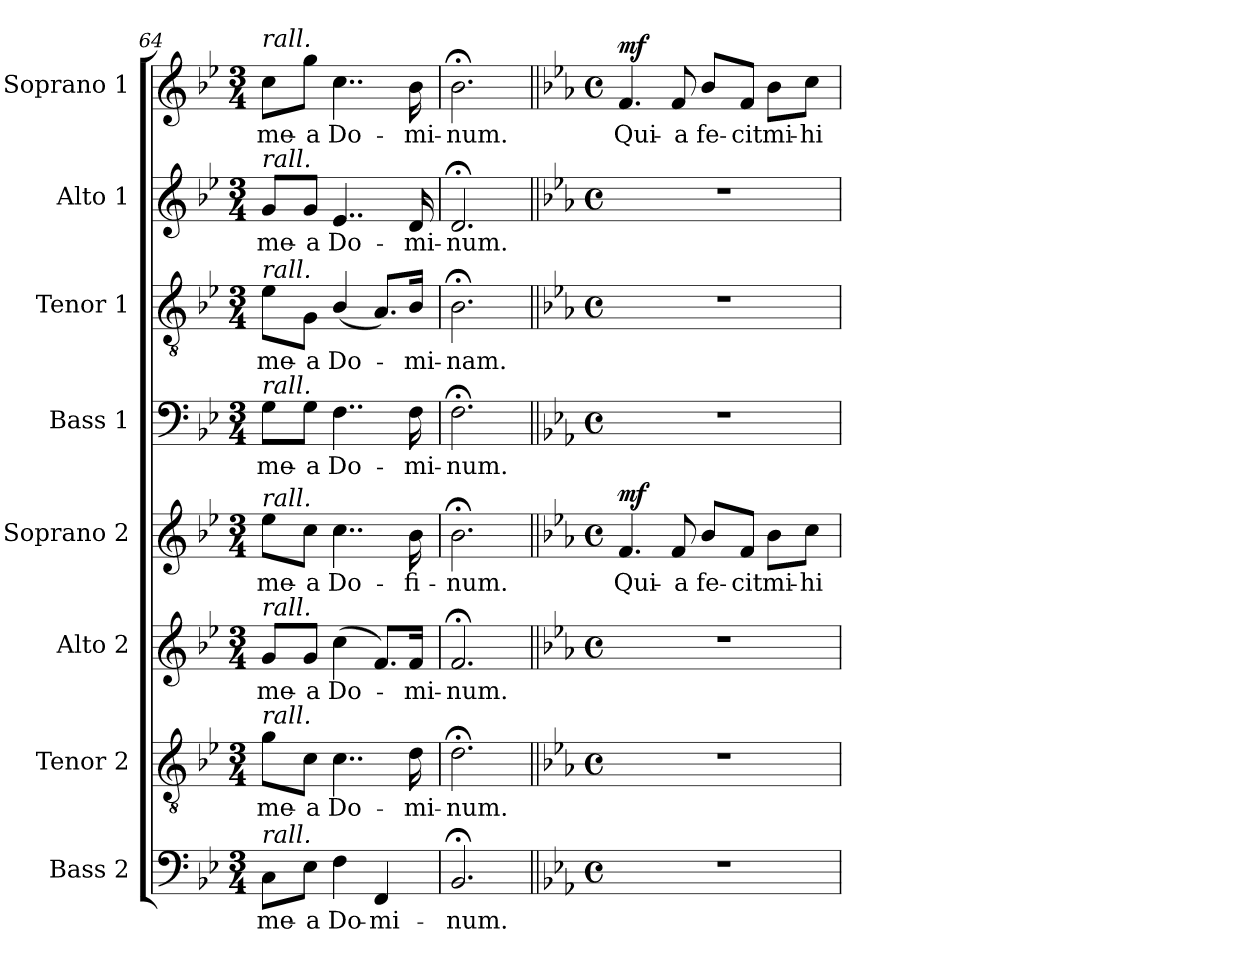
**kern	**text	**kern	**text	**kern	**text	**kern	**text	**dynam	**kern	**text	**kern	**text	**kern	**text	**kern	**text	**dynam
*part8	*part8	*part7	*part7	*part6	*part6	*part5	*part5	*part5	*part4	*part4	*part3	*part3	*part2	*part2	*part1	*part1	*part1
*staff8	*staff8	*staff7	*staff7	*staff6	*staff6	*staff5	*staff5	*staff5	*staff4	*staff4	*staff3	*staff3	*staff2	*staff2	*staff1	*staff1	*staff1
*I"Bass 2	*	*I"Tenor 2	*	*I"Alto 2	*	*I"Soprano 2	*	*	*I"Bass 1	*	*I"Tenor 1	*	*I"Alto 1	*	*I"Soprano 1	*	*
*I'B 2.	*	*I'T 2.	*	*I'A 2.	*	*I'S 2.	*	*	*I'B 1.	*	*I'T 1.	*	*I'A 1.	*	*I'S 1.	*	*
*clefF4	*	*clefGv2	*	*clefG2	*	*clefG2	*	*	*clefF4	*	*clefGv2	*	*clefG2	*	*clefG2	*	*
*	*	*ITrd7c12	*	*	*	*	*	*	*	*	*ITrd7c12	*	*	*	*	*	*
*k[b-e-]	*	*k[b-e-]	*	*k[b-e-]	*	*k[b-e-]	*	*	*k[b-e-]	*	*k[b-e-]	*	*k[b-e-]	*	*k[b-e-]	*	*
*B-:	*	*B-:	*	*B-:	*	*B-:	*	*	*B-:	*	*B-:	*	*B-:	*	*B-:	*	*
*M3/4	*	*M3/4	*	*M3/4	*	*M3/4	*	*	*M3/4	*	*M3/4	*	*M3/4	*	*M3/4	*	*
=64	=64	=64	=64	=64	=64	=64	=64	=64	=64	=64	=64	=64	=64	=64	=64	=64	=64
!	!LO:LY:b:color=#000000	!	!	!	!	!	!	!	!	!	!	!	!	!	!	!	!
!	!	!	!LO:LY:b:color=#000000	!	!	!	!	!	!	!	!	!	!	!	!	!	!
!	!	!	!	!	!LO:LY:b:color=#000000	!	!	!	!	!	!	!	!	!	!	!	!
!	!	!	!	!	!	!	!LO:LY:b:color=#000000	!	!	!	!	!	!	!	!	!	!
!	!	!	!	!	!	!	!	!	!	!LO:LY:b:color=#000000	!	!	!	!	!	!	!
!	!	!	!	!	!	!	!	!	!	!	!	!LO:LY:b:color=#000000	!	!	!	!	!
!	!	!	!	!	!	!	!	!	!	!	!	!	!	!LO:LY:b:color=#000000	!	!	!
!	!	!	!	!	!	!	!	!	!	!	!	!	!	!	!LO:TX:a:i:t=rall.	!	!
!	!	!	!	!	!	!	!	!	!	!	!	!	!LO:TX:a:i:t=rall.	!	!	!	!
!	!	!	!	!	!	!	!	!	!	!	!LO:TX:a:i:t=rall.	!	!	!	!	!	!
!	!	!	!	!	!	!	!	!	!LO:TX:a:i:t=rall.	!	!	!	!	!	!	!	!
!	!	!	!	!	!	!LO:TX:a:i:t=rall.	!	!	!	!	!	!	!	!	!	!	!
!	!	!	!	!LO:TX:a:i:t=rall.	!	!	!	!	!	!	!	!	!	!	!	!	!
!	!	!LO:TX:a:i:t=rall.	!	!	!	!	!	!	!	!	!	!	!	!	!	!	!
!LO:TX:a:i:t=rall.	!	!	!	!	!	!	!	!	!	!	!	!	!	!	!	!	!
!	!	!	!	!	!	!	!	!	!	!	!	!	!	!	!	!LO:LY:b:color=#000000	!
8Ci\L	me-	8Gi\L	me-	8gi/L	me-	8ee-i\L	me-	.	8Gi\L	me-	8E-i\L	me-	8gi/L	me-	8cci\L	me-	.
!	!LO:LY:b:color=#000000	!	!	!	!	!	!	!	!	!	!	!	!	!	!	!	!
!	!	!	!LO:LY:b:color=#000000	!	!	!	!	!	!	!	!	!	!	!	!	!	!
!	!	!	!	!	!LO:LY:b:color=#000000	!	!	!	!	!	!	!	!	!	!	!	!
!	!	!	!	!	!	!	!LO:LY:b:color=#000000	!	!	!	!	!	!	!	!	!	!
!	!	!	!	!	!	!	!	!	!	!LO:LY:b:color=#000000	!	!	!	!	!	!	!
!	!	!	!	!	!	!	!	!	!	!	!	!LO:LY:b:color=#000000	!	!	!	!	!
!	!	!	!	!	!	!	!	!	!	!	!	!	!	!LO:LY:b:color=#000000	!	!	!
!	!	!	!	!	!	!	!	!	!	!	!	!	!	!	!	!LO:LY:b:color=#000000	!
8E-i\J	-a	8Ci\J	-a	8gi/J	-a	8cci\J	-a	.	8Gi\J	-a	8GGi\J	-a	8gi/J	-a	8ggi\J	-a	.
!	!LO:LY:b:color=#000000	!	!	!	!	!	!	!	!	!	!	!	!	!	!	!	!
!	!	!	!LO:LY:b:color=#000000	!	!	!	!	!	!	!	!	!	!	!	!	!	!
!	!	!	!	!	!LO:LY:b:color=#000000	!	!	!	!	!	!	!	!	!	!	!	!
!	!	!	!	!	!	!	!LO:LY:b:color=#000000	!	!	!	!	!	!	!	!	!	!
!	!	!	!	!	!	!	!	!	!	!LO:LY:b:color=#000000	!	!	!	!	!	!	!
!	!	!	!	!	!	!	!	!	!	!	!	!LO:LY:b:color=#000000	!	!	!	!	!
!	!	!	!	!	!	!	!	!	!	!	!	!	!	!LO:LY:b:color=#000000	!	!	!
!	!	!	!	!	!	!	!	!	!	!	!	!	!	!	!	!LO:LY:b:color=#000000	!
4Fi\	Do-	4..Ci\	Do-	(4cci\	Do-	4..cci\	Do-	.	4..Fi\	Do-	(4BB-i/	Do-	4..e-i/	Do-	4..cci\	Do-	.
!	!LO:LY:b:color=#000000	!	!	!	!	!	!	!	!	!	!	!	!	!	!	!	!
4FFi/	-mi-	.	.	8.fi/L)	.	.	.	.	.	.	8.AAi/L)	.	.	.	.	.	.
!	!	!	!LO:LY:b:color=#000000	!	!	!	!	!	!	!	!	!	!	!	!	!	!
!	!	!	!	!	!LO:LY:b:color=#000000	!	!	!	!	!	!	!	!	!	!	!	!
!	!	!	!	!	!	!	!LO:LY:b:color=#000000	!	!	!	!	!	!	!	!	!	!
!	!	!	!	!	!	!	!	!	!	!LO:LY:b:color=#000000	!	!	!	!	!	!	!
!	!	!	!	!	!	!	!	!	!	!	!	!LO:LY:b:color=#000000	!	!	!	!	!
!	!	!	!	!	!	!	!	!	!	!	!	!	!	!LO:LY:b:color=#000000	!	!	!
!	!	!	!	!	!	!	!	!	!	!	!	!	!	!	!	!LO:LY:b:color=#000000	!
.	.	16Di\	-mi-	16fi/Jk	-mi-	16b-i\	-fi-	.	16Fi\	-mi-	16BB-i/Jk	-mi-	16di/	-mi-	16b-i\	-mi-	.
=65	=65	=65	=65	=65	=65	=65	=65	=65	=65	=65	=65	=65	=65	=65	=65	=65	=65
!	!LO:LY:b:color=#000000	!	!	!	!	!	!	!	!	!	!	!	!	!	!	!	!
!	!	!	!LO:LY:b:color=#000000	!	!	!	!	!	!	!	!	!	!	!	!	!	!
!	!	!	!	!	!LO:LY:b:color=#000000	!	!	!	!	!	!	!	!	!	!	!	!
!	!	!	!	!	!	!	!LO:LY:b:color=#000000	!	!	!	!	!	!	!	!	!	!
!	!	!	!	!	!	!	!	!	!	!LO:LY:b:color=#000000	!	!	!	!	!	!	!
!	!	!	!	!	!	!	!	!	!	!	!	!LO:LY:b:color=#000000	!	!	!	!	!
!	!	!	!	!	!	!	!	!	!	!	!	!	!	!LO:LY:b:color=#000000	!	!	!
!	!	!	!	!	!	!	!	!	!	!	!	!	!	!	!	!LO:LY:b:color=#000000	!
2.BB-;i/	-num.	2.D;i\	-num.	2.f;i/	-num.	2.b-;i\	-num.	.	2.F;i\	-num.	2.BB-;i\	-nam.	2.d;i/	-num.	2.b-;i\	-num.	.
!!LO:LB:g=z
=66||	=66||	=66||	=66||	=66||	=66||	=66||	=66||	=66||	=66||	=66||	=66||	=66||	=66||	=66||	=66||	=66||	=66||
*k[b-e-a-]	*	*k[b-e-a-]	*	*k[b-e-a-]	*	*k[b-e-a-]	*	*	*k[b-e-a-]	*	*k[b-e-a-]	*	*k[b-e-a-]	*	*k[b-e-a-]	*	*
*E-:	*	*E-:	*	*E-:	*	*E-:	*	*	*E-:	*	*E-:	*	*E-:	*	*E-:	*	*
*M4/4	*	*M4/4	*	*M4/4	*	*M4/4	*	*	*M4/4	*	*M4/4	*	*M4/4	*	*M4/4	*	*
*met(c)	*	*met(c)	*	*met(c)	*	*met(c)	*	*	*met(c)	*	*met(c)	*	*met(c)	*	*met(c)	*	*
!	!	!	!	!	!	!	!LO:LY:b:color=#000000	!	!	!	!	!	!	!	!	!	!
*	*	*	*	*	*	*	*	*	*	*	*	*	*	*	*MM80	*	*
!	!	!	!	!	!	!	!	!	!	!	!	!	!	!	!LO:TX:a:B:t=Andante con moto.	!	!
!	!	!	!	!	!	!	!	!	!	!	!	!	!	!	!	!LO:LY:b:color=#000000	!
*	*	*	*	*	*	*	*	*	*	*	*	*	*	*	*^	*	*
1r	.	1r	.	1r	.	4.fi/	Qui-	mf	1r	.	1r	.	1r	.	4.fi/	2ryy	Qui-	mf
!	!	!	!	!	!	!	!LO:LY:b:color=#000000	!	!	!	!	!	!	!	!	!	!	!
!	!	!	!	!	!	!	!	!	!	!	!	!	!	!	!	!	!LO:LY:b:color=#000000	!
.	.	.	.	.	.	8fi/	-a	.	.	.	.	.	.	.	8fi/	.	-a	.
!	!	!	!	!	!	!	!LO:LY:b:color=#000000	!	!	!	!	!	!	!	!	!	!	!
!	!	!	!	!	!	!	!	!	!	!	!	!	!	!	!	!	!LO:LY:b:color=#000000	!
.	.	.	.	.	.	8b-i/L	fe-	.	.	.	.	.	.	.	8b-i/L	16ryy	fe-	.
.	.	.	.	.	.	.	.	.	.	.	.	.	.	.	.	128ryy	.	.
*	*	*	*	*	*	*	*	*	*	*	*	*	*	*	*MM92	*	*	*
.	.	.	.	.	.	.	.	.	.	.	.	.	.	.	.	4ryy	.	.
!	!	!	!	!	!	!	!LO:LY:b:color=#000000	!	!	!	!	!	!	!	!	!	!	!
!	!	!	!	!	!	!	!	!	!	!	!	!	!	!	!	!	!LO:LY:b:color=#000000	!
.	.	.	.	.	.	8fi/J	-cit	.	.	.	.	.	.	.	8fi/J	.	-cit	.
!	!	!	!	!	!	!	!LO:LY:b:color=#000000	!	!	!	!	!	!	!	!	!	!	!
!	!	!	!	!	!	!	!	!	!	!	!	!	!	!	!	!	!LO:LY:b:color=#000000	!
.	.	.	.	.	.	8b-i\L	mi-	.	.	.	.	.	.	.	8b-i\L	.	mi-	.
.	.	.	.	.	.	.	.	.	.	.	.	.	.	.	.	8ryy	.	.
!	!	!	!	!	!	!	!LO:LY:b:color=#000000	!	!	!	!	!	!	!	!	!	!	!
!	!	!	!	!	!	!	!	!	!	!	!	!	!	!	!	!	!LO:LY:b:color=#000000	!
.	.	.	.	.	.	8cci\J	-hi	.	.	.	.	.	.	.	8cci\J	.	-hi	.
.	.	.	.	.	.	.	.	.	.	.	.	.	.	.	.	32..ryy	.	.
*	*	*	*	*	*	*	*	*	*	*	*	*	*	*	*v	*v	*	*
=	=	=	=	=	=	=	=	=	=	=	=	=	=	=	=	=	=
*-	*-	*-	*-	*-	*-	*-	*-	*-	*-	*-	*-	*-	*-	*-	*-	*-	*-
